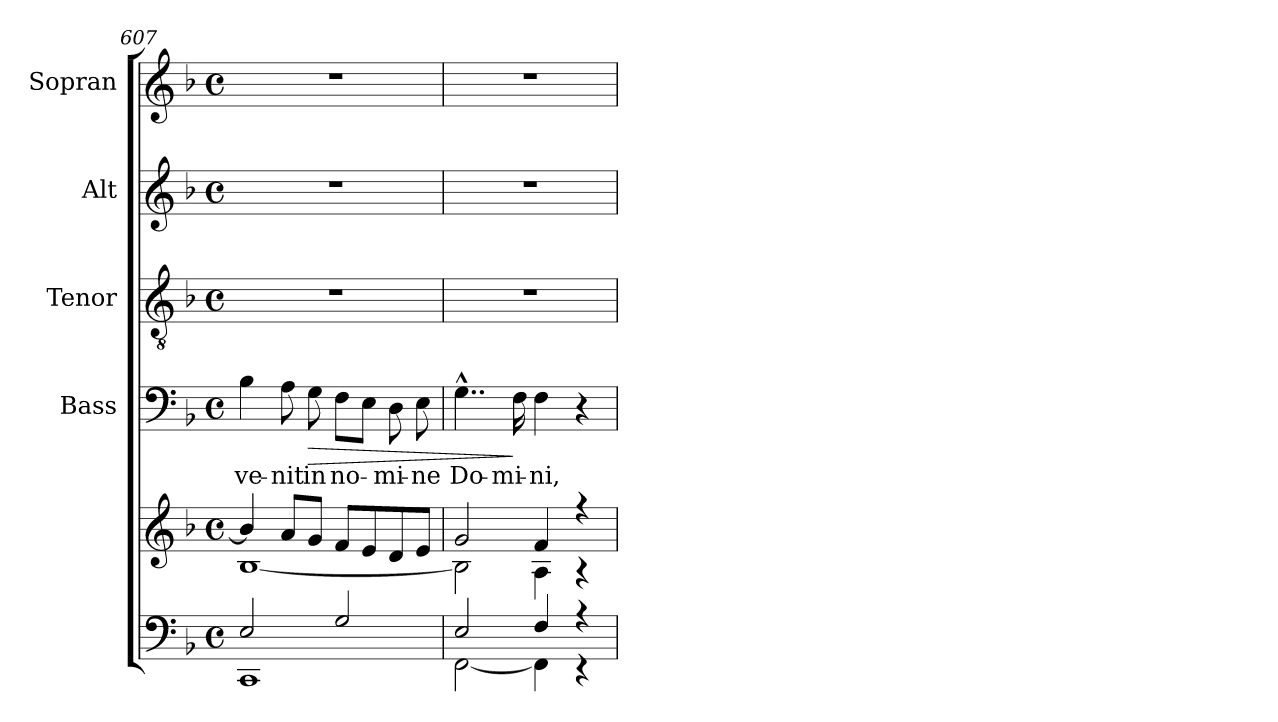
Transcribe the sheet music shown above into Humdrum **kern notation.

**kern	**kern	**kern	**text	**dynam	**kern	**kern	**kern
*part5	*part5	*part4	*part4	*part4	*part3	*part2	*part1
*staff6	*staff5	*staff4	*staff4	*staff4	*staff3	*staff2	*staff1
*	*	*I"Bass	*	*	*I"Tenor	*I"Alt	*I"Sopran
*	*	*I'B.	*	*	*I'T.	*I'A.	*I'S.
!!LO:LB:g=z
*clefF4	*clefG2	*clefF4	*	*	*clefGv2	*clefG2	*clefG2
*k[b-]	*k[b-]	*k[b-]	*	*	*k[b-]	*k[b-]	*k[b-]
*F:	*F:	*F:	*	*	*F:	*F:	*F:
*M4/4	*M4/4	*M4/4	*	*	*M4/4	*M4/4	*M4/4
*met(c)	*met(c)	*met(c)	*	*	*met(c)	*met(c)	*met(c)
=607	=607	=607	=607	=607	=607	=607	=607
*^	*^	*	*	*	*	*	*
!	!	!	!	!	!LO:LY:b	!	!	!	!
2E/	1CC	4b-/]	[<1B-	4B-\	ve-	.	1r	1r	1r
!	!	!	!	!	!LO:LY:b	!	!	!	!
.	.	8a/L	.	8A\	-nit	.	.	.	.
!	!	!	!	!	!LO:LY:b	!LO:HP:b	!	!	!
.	.	8g/J	.	8G\	in	>	.	.	.
!	!	!	!	!	!LO:LY:b	!	!	!	!
2G/	.	8f/L	.	8F\L	no-	.	.	.	.
.	.	8e/	.	8E\J	.	.	.	.	.
!	!	!	!	!	!LO:LY:b	!	!	!	!
.	.	8d/	.	8D\	-mi-	.	.	.	.
!	!	!	!	!	!LO:LY:b	!	!	!	!
.	.	8e/J	.	8E\	-ne	.	.	.	.
=608	=608	=608	=608	=608	=608	=608	=608	=608	=608
!	!	!	!	!	!LO:LY:b	!	!	!	!
2E/	[<2FF\	2g/	2B-\]	4..G^^>\	Do-	.	1r	1r	1r
!	!	!	!	!	!LO:LY:b	!	!	!	!
.	.	.	.	16F\	-mi-	]	.	.	.
!	!	!	!	!	!LO:LY:b	!	!	!	!
4F/	4FF\]	4f/	4A\	4F\	-ni,	.	.	.	.
4r	4r	4r	4r	4r	.	.	.	.	.
*v	*v	*	*	*	*	*	*	*	*
*	*v	*v	*	*	*	*	*	*
=	=	=	=	=	=	=	=
*-	*-	*-	*-	*-	*-	*-	*-
